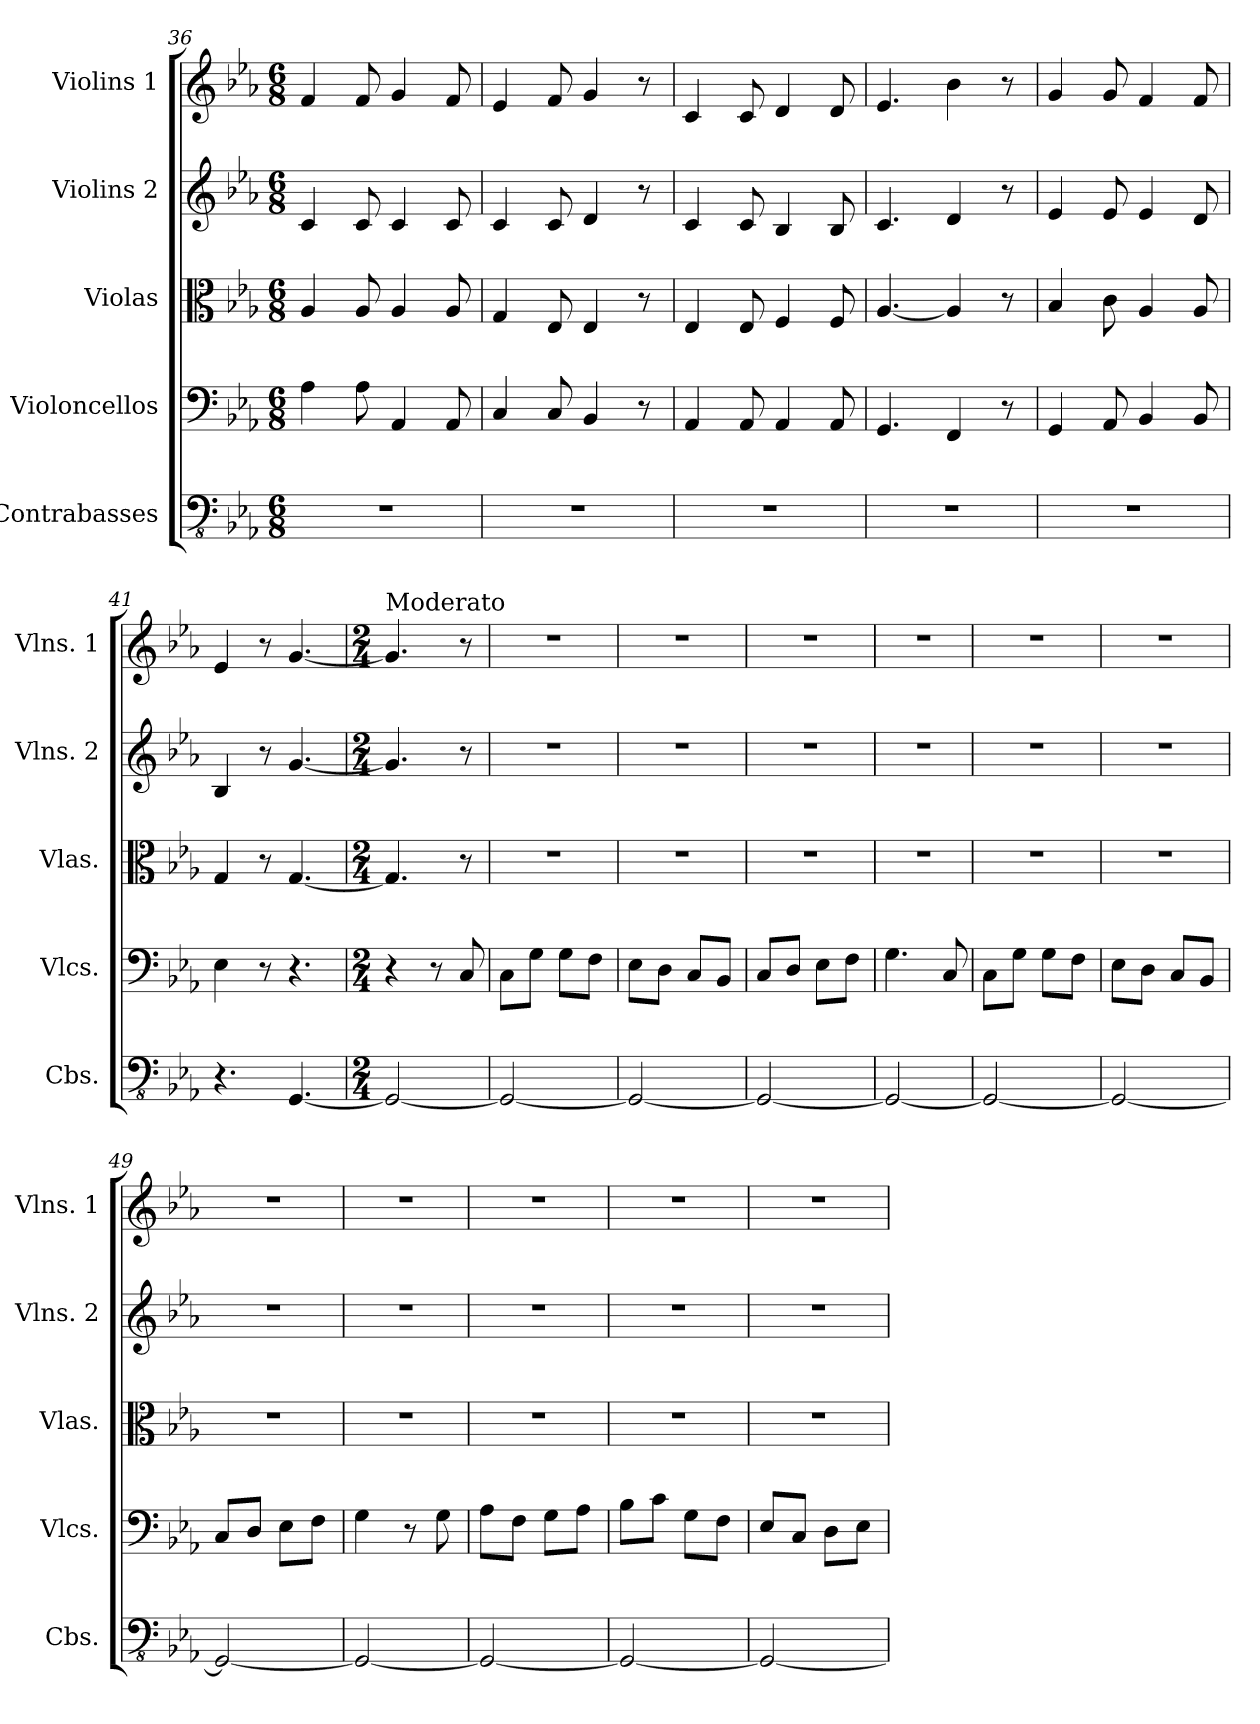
**kern	**kern	**kern	**kern	**kern
*part5	*part4	*part3	*part2	*part1
*staff5	*staff4	*staff3	*staff2	*staff1
*I"Contrabasses	*I"Violoncellos	*I"Violas	*I"Violins 2	*I"Violins 1
*I'Cbs.	*I'Vlcs.	*I'Vlas.	*I'Vlns. 2	*I'Vlns. 1
!!LO:LB:g=z
*clefFv4	*clefF4	*clefC3	*clefG2	*clefG2
*k[b-e-a-]	*k[b-e-a-]	*k[b-e-a-]	*k[b-e-a-]	*k[b-e-a-]
*E-:	*E-:	*E-:	*E-:	*E-:
*M6/8	*M6/8	*M6/8	*M6/8	*M6/8
=36	=36	=36	=36	=36
2.r	4A-\	4A-/	4c/	4f/
.	8A-\	8A-/	8c/	8f/
.	4AA-/	4A-/	4c/	4g/
.	8AA-/	8A-/	8c/	8f/
=37	=37	=37	=37	=37
2.r	4C/	4G/	4c/	4e-/
.	8C/	8E-/	8c/	8f/
.	4BB-/	4E-/	4d/	4g/
.	8r	8r	8r	8r
=38	=38	=38	=38	=38
2.r	4AA-/	4E-/	4c/	4c/
.	8AA-/	8E-/	8c/	8c/
.	4AA-/	4F/	4B-/	4d/
.	8AA-/	8F/	8B-/	8d/
=39	=39	=39	=39	=39
2.r	4.GG/	[4.A-/	4.c/	4.e-/
.	4FF/	4A-/]	4d/	4b-\
.	8r	8r	8r	8r
=40	=40	=40	=40	=40
2.r	4GG/	4B-/	4e-/	4g/
.	8AA-/	8c\	8e-/	8g/
.	4BB-/	4A-/	4e-/	4f/
.	8BB-/	8A-/	8d/	8f/
=41	=41	=41	=41	=41
4.r	4E-\	4G/	4B-/	4e-/
.	8r	8r	8r	8r
[4.GGG/	4.r	[4.G/	[4.g/	[4.g/
=42	=42	=42	=42	=42
*M2/4	*M2/4	*M2/4	*M2/4	*M2/4
!	!	!	!	!LO:TX:a:t=Moderato
2GGG/_	4r	4.G/]	4.g/]	4.g/]
.	8r	.	.	.
.	8C/	8r	8r	8r
!!LO:PB:g=z
=43	=43	=43	=43	=43
2GGG/_	8C\L	2r	2r	2r
.	8G\J	.	.	.
.	8G\L	.	.	.
.	8F\J	.	.	.
=44	=44	=44	=44	=44
2GGG/_	8E-\L	2r	2r	2r
.	8D\J	.	.	.
.	8C/L	.	.	.
.	8BB-/J	.	.	.
=45	=45	=45	=45	=45
2GGG/_	8C/L	2r	2r	2r
.	8D/J	.	.	.
.	8E-\L	.	.	.
.	8F\J	.	.	.
=46	=46	=46	=46	=46
2GGG/_	4.G\	2r	2r	2r
.	8C/	.	.	.
=47	=47	=47	=47	=47
2GGG/_	8C\L	2r	2r	2r
.	8G\J	.	.	.
.	8G\L	.	.	.
.	8F\J	.	.	.
=48	=48	=48	=48	=48
2GGG/_	8E-\L	2r	2r	2r
.	8D\J	.	.	.
.	8C/L	.	.	.
.	8BB-/J	.	.	.
=49	=49	=49	=49	=49
2GGG/_	8C/L	2r	2r	2r
.	8D/J	.	.	.
.	8E-\L	.	.	.
.	8F\J	.	.	.
=50	=50	=50	=50	=50
2GGG/_	4G\	2r	2r	2r
.	8r	.	.	.
.	8G\	.	.	.
!!LO:LB:g=z
=51	=51	=51	=51	=51
2GGG/_	8A-\L	2r	2r	2r
.	8F\J	.	.	.
.	8G\L	.	.	.
.	8A-\J	.	.	.
=52	=52	=52	=52	=52
2GGG/_	8B-\L	2r	2r	2r
.	8c\J	.	.	.
.	8G\L	.	.	.
.	8F\J	.	.	.
=53	=53	=53	=53	=53
2GGG/_	8E-/L	2r	2r	2r
.	8C/J	.	.	.
.	8D\L	.	.	.
.	8E-\J	.	.	.
=	=	=	=	=
*-	*-	*-	*-	*-
